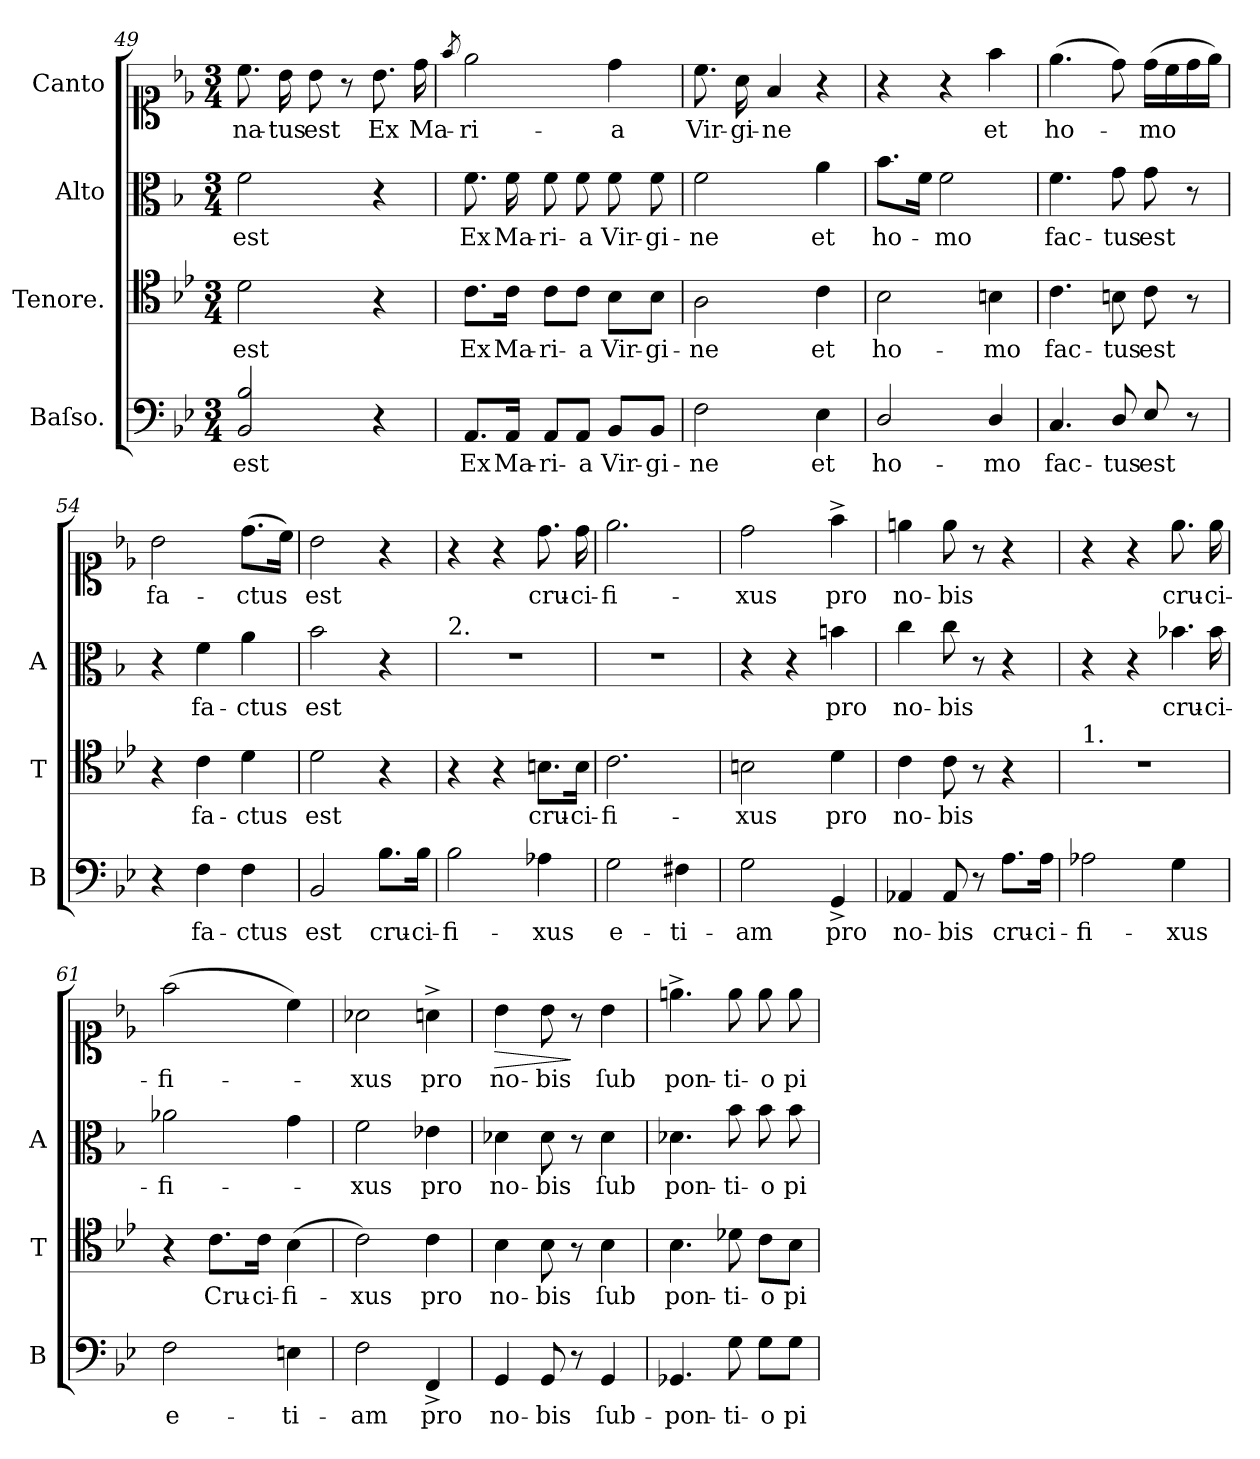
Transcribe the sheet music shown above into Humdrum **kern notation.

**kern	**text	**kern	**text	**kern	**text	**kern	**text	**dynam
*part4	*part4	*part3	*part3	*part2	*part2	*part1	*part1	*part1
*staff4	*staff4	*staff3	*staff3	*staff2	*staff2	*staff1	*staff1	*staff1
*I"Baſso.	*	*I"Tenore.	*	*I"Alto	*	*I"Canto	*	*
*I'B	*	*I'T	*	*I'A	*	*	*	*
*clefF4	*	*clefC4	*	*clefC3	*	*clefC1	*	*
*k[b-e-]	*	*k[b-e-]	*	*k[b-]	*	*k[b-e-]	*	*
*M3/4	*	*M3/4	*	*M3/4	*	*M3/4	*	*
=49	=49	=49	=49	=49	=49	=49	=49	=49
2BB-/ 2B-/	est	2d\	est	2f\	est	8.cc\	-na-	.
.	.	.	.	.	.	16b-\	-tus	.
.	.	.	.	.	.	8b-\	est	.
.	.	.	.	.	.	8r	.	.
4r	.	4r	.	4r	.	8.b-\	Ex	.
.	.	.	.	.	.	16dd\	Ma-	.
=50	=50	=50	=50	=50	=50	=50	=50	=50
.	.	.	.	.	.	8qff/	.	.
8.AA/L	Ex	8.c\L	Ex	8.f\	Ex	2ee-\	-ri-	.
16AA/Jk	Ma-	16c\Jk	Ma-	16f\	Ma-	.	.	.
8AA/L	-ri-	8c\L	-ri-	8f\	-ri-	.	.	.
8AA/J	-a	8c\J	-a	8f\	-a	.	.	.
8BB-/L	Vir-	8B-\L	Vir-	8f\	Vir-	4dd\	-a	.
8BB-/J	-gi-	8B-\J	-gi-	8f\	-gi-	.	.	.
=51	=51	=51	=51	=51	=51	=51	=51	=51
2F\	-ne	2A\	-ne	2f\	-ne	8.cc\	Vir-	.
.	.	.	.	.	.	16a\	-gi-	.
.	.	.	.	.	.	4f/	-ne	.
4E-\	et	4c\	et	4a\	et	4r	.	.
=52	=52	=52	=52	=52	=52	=52	=52	=52
2D/	ho-	2B-\	ho-	8.b-\L	ho-	4r	.	.
.	.	.	.	16f\Jk	.	.	.	.
.	.	.	.	2f\	-mo	4r	.	.
4D/	-mo	4Bn\	-mo	.	.	4ff\	et	.
=53	=53	=53	=53	=53	=53	=53	=53	=53
4.C/	fac-	4.c\	fac-	4.f\	fac-	(4.ee-\	ho-	.
8D/	-tus	8Bn\	-tus	8g\	-tus	8dd\)	.	.
8E-/	est	8c\	est	8g\	est	(16dd\LL	-mo	.
.	.	.	.	.	.	16cc\	.	.
8r	.	8r	.	8r	.	16dd\	.	.
.	.	.	.	.	.	16ee-\JJ)	.	.
=54	=54	=54	=54	=54	=54	=54	=54	=54
4r	.	4r	.	4r	.	2b-\	fa-	.
4F\	fa-	4c\	fa-	4f\	fa-	.	.	.
4F\	-ctus	4d\	-ctus	4a\	-ctus	(8.dd\L	-ctus	.
.	.	.	.	.	.	16cc\Jk)	.	.
=55	=55	=55	=55	=55	=55	=55	=55	=55
2BB-/	est	2d\	est	2b-\	est	2b-\	est	.
8.B-\L	cru-	4r	.	4r	.	4r	.	.
16B-\Jk	-ci-	.	.	.	.	.	.	.
=56	=56	=56	=56	=56	=56	=56	=56	=56
!	!	!	!	!LO:TX:a:t=2.	!	!	!	!
2B-\	-fi-	4r	.	2.r	.	4r	.	.
.	.	4r	.	.	.	4r	.	.
4A-X\	-xus	8.Bn\L	cru-	.	.	8.dd\	cru-	.
.	.	16B\Jk	-ci-	.	.	16dd\	-ci-	.
=57	=57	=57	=57	=57	=57	=57	=57	=57
2G\	e-	2.c\	-fi-	2.r	.	2.ee-\	-fi-	.
4F#X\	-ti-	.	.	.	.	.	.	.
=58	=58	=58	=58	=58	=58	=58	=58	=58
2G\	-am	2Bn\	-xus	4r	.	2dd\	-xus	.
.	.	.	.	4r	.	.	.	.
4GG^>/	pro	4d\	pro	4bn\	pro	4ff^\	pro	.
=59	=59	=59	=59	=59	=59	=59	=59	=59
4AA-X/	no-	4c\	no-	4cc\	no-	4een\	no-	.
8AA-/	-bis	8c\	-bis	8cc\	-bis	8ee\	-bis	.
8r	.	8r	.	8r	.	8r	.	.
8.A\L	cru-	4r	.	4r	.	4r	.	.
16A\Jk	-ci-	.	.	.	.	.	.	.
=60	=60	=60	=60	=60	=60	=60	=60	=60
!	!	!LO:TX:a:t=1.	!	!	!	!	!	!
2A-X\	-fi-	2.r	.	4r	.	4r	.	.
.	.	.	.	4r	.	4r	.	.
!	!	!	!	!LO:N:vis=4.	!	!	!	!
4G\	-xus	.	.	8.b-X\	cru-	8.ee-\	cru-	.
.	.	.	.	16b-\	-ci-	16ee-\	-ci-	.
=61	=61	=61	=61	=61	=61	=61	=61	=61
2F\	e-	4r	.	2a-X\	-fi-	(2ff\	-fi-	.
.	.	8.c\L	Cru-	.	.	.	.	.
.	.	16c\Jk	-ci-	.	.	.	.	.
4En\	-ti-	(4B-\	-fi-	4g\	.	4cc\)	.	.
=62	=62	=62	=62	=62	=62	=62	=62	=62
2F\	-am	2c\)	-xus	2f\	-xus	2a-X\	-xus	.
4FF^>/	pro	4c\	pro	4e-\	pro	4an^\	pro	.
=63	=63	=63	=63	=63	=63	=63	=63	=63
!	!	!	!	!	!	!	!	!LO:HP:b
4GG/	no-	4B-\	no-	4d-X\	no-	4b-\	no-	>
8GG/	-bis	8B-\	-bis	8d-\	-bis	8b-\	-bis	.
8r	.	8r	.	8r	.	8r	.	]
4GG/	ſub-	4B-\	ſub	4d-\	ſub	4b-\	ſub	.
=64	=64	=64	=64	=64	=64	=64	=64	=64
4.GG-X/	pon-	4.B-\	pon-	4.d-X\	pon-	4.een^\	pon-	.
8G\	-ti-	8d-X\	-ti-	8b-\	-ti-	8ee\	-ti-	.
8G\L	-o	8c\L	-o	8b-\	-o	8ee\	-o	.
8G\J	pi-	8B-\J	pi-	8b-\	pi-	8ee\	pi-	.
=	=	=	=	=	=	=	=	=
*-	*-	*-	*-	*-	*-	*-	*-	*-
